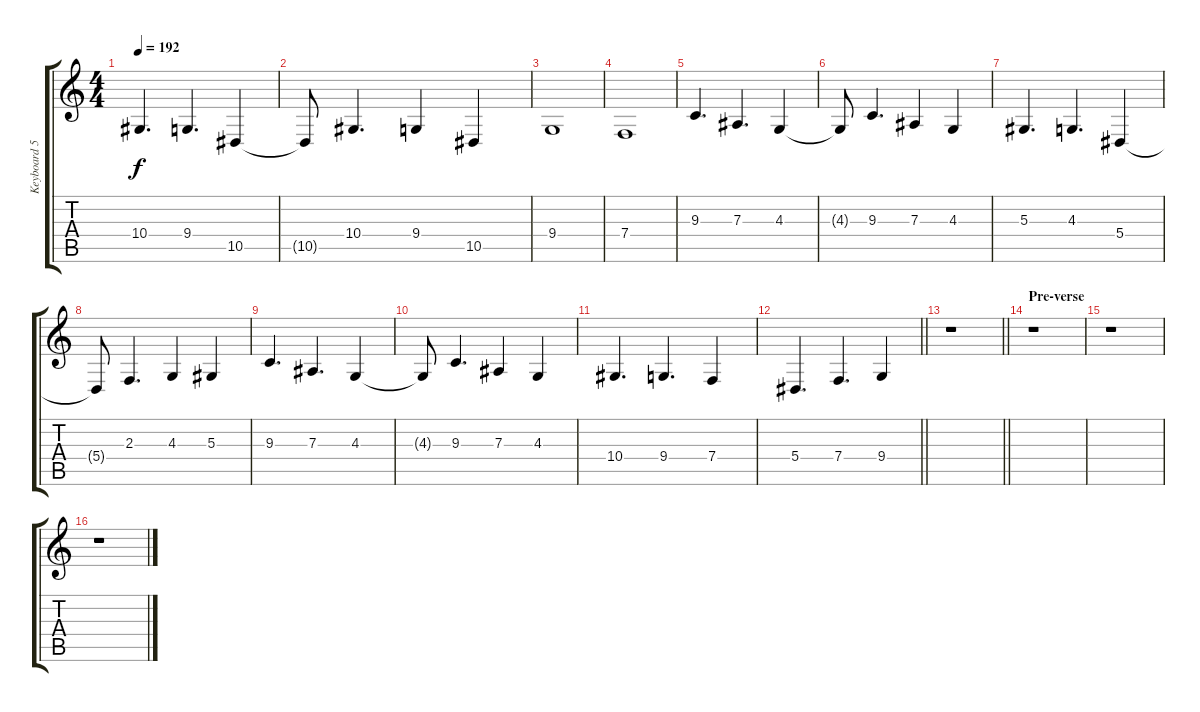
\track ("Keyboard 5" "Keyboard 5") {instrument pad3polysynth}
\staff {score tabs}
\tuning (C4 G3 Eb3 Bb2 F2 C2) {hide}
\ts (4 4)
\tempo 192
\clef g2
\ks c
10.4.4{d dy f} 9.4.4{d} 10.5.4 |
10.5{t}.8 10.4.4{d} 9.4.4 10.5.4 |
9.4.1 |
7.4.1 |
9.3.4{d} 7.3.4{d} 4.3.4 |
4.3{t}.8 9.3.4{d} 7.3.4 4.3.4 |
5.3.4{d} 4.3.4{d} 5.4.4 |
5.4{t}.8 2.3.4{d} 4.3.4 5.3.4 |
9.3.4{d} 7.3.4{d} 4.3.4 |
4.3{t}.8 9.3.4{d} 7.3.4 4.3.4 |
10.4.4{d} 9.4.4{d} 7.4.4 |
\barLineRight lightlight
5.4.4{d} 7.4.4{d} 9.4.4 |
\barLineRight lightlight
r.1 |
\section ("" "Pre-verse")
r.1 |
r.1 |
r.1
